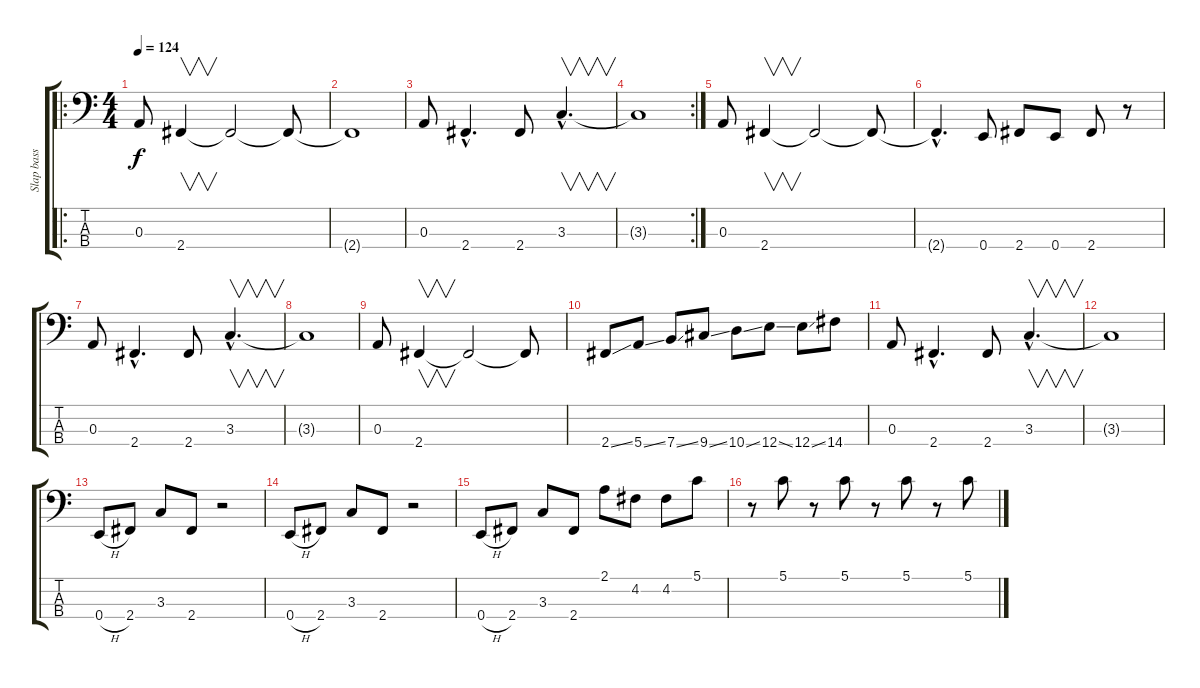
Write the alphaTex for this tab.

\track ("Slap bass : Les Claypool" "Slap bass ") {instrument slapbass2}
\staff {score tabs}
\tuning (G2 D2 A1 E1) {hide}
\ro
\ts (4 4)
\tempo 124
\clef f4
\ks c
0.3.8{dy f instrument slapbass2} 2.4.4{v} 2.4{t}.2 2.4{t}.8 |
2.4{t}.1 |
0.3.8 2.4{hac}.4{d} 2.4.8 3.3{hac}.4{v d} |
\rc 2
3.3{t}.1 |
0.3.8 2.4.4{v} 2.4{t}.2 2.4{t}.8 |
2.4{hac t}.4{d} 0.4.8 2.4.8 0.4.8 2.4.8 r.8 |
0.3.8 2.4{hac}.4{d} 2.4.8 3.3{hac}.4{v d} |
3.3{t}.1 |
0.3.8 2.4.4{v} 2.4{t}.2 2.4{t}.8 |
2.4{ss}.8 5.4{ss}.8 7.4{ss}.8 9.4{ss}.8 10.4{ss}.8 12.4{ss}.8 12.4{ss}.8 14.4.8 |
0.3.8 2.4{hac}.4{d} 2.4.8 3.3{hac}.4{v d} |
3.3{t}.1 |
0.4{h}.8 2.4.8 3.3.8 2.4.8 r.2 |
0.4{h}.8 2.4.8 3.3.8 2.4.8 r.2 |
0.4{h}.8 2.4.8 3.3.8 2.4.8 2.1.8 4.2.8 4.2.8 5.1.8 |
r.8 5.1.8 r.8 5.1.8 r.8 5.1.8 r.8 5.1.8
